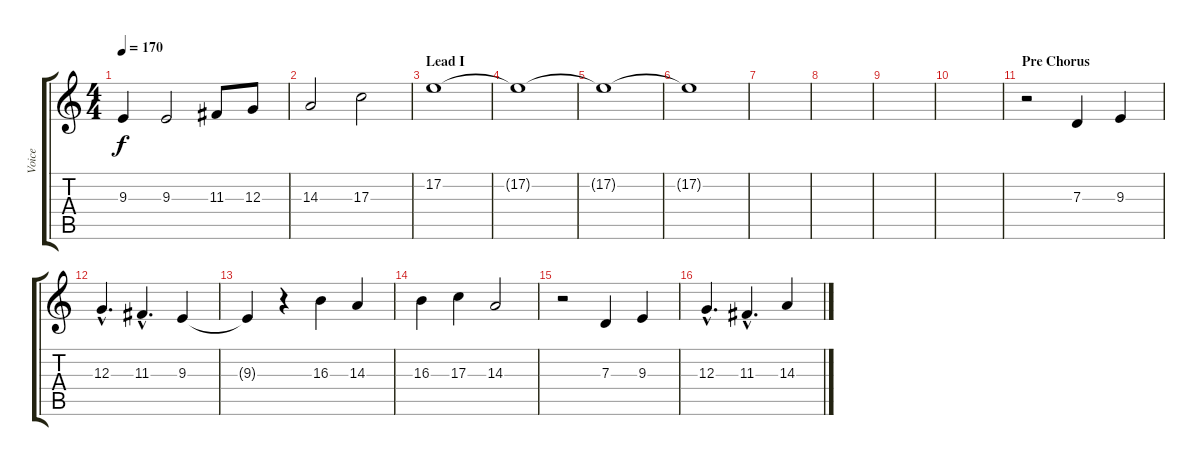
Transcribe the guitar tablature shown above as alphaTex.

\track ("Voice" "Voice") {instrument lead6voice}
\staff {score tabs}
\tuning (E4 B3 G3 D3 A2 E2) {hide}
\ts (4 4)
\tempo 170
\clef g2
\ks c
9.3.4{dy f} 9.3.2 11.3.8 12.3.8 |
14.3.2 17.3.2 |
\section ("" "Lead I")
17.2.1 |
17.2{t}.1 |
17.2{t}.1 |
17.2{t}.1 |
|
|
|
|
\section ("" "Pre Chorus")
r.2 7.3.4 9.3.4 |
12.3{hac}.4{d} 11.3{hac}.4{d} 9.3.4 |
9.3{t}.4 r.4 16.3.4 14.3.4 |
16.3.4 17.3.4 14.3.2 |
r.2 7.3.4 9.3.4 |
12.3{hac}.4{d} 11.3{hac}.4{d} 14.3.4
